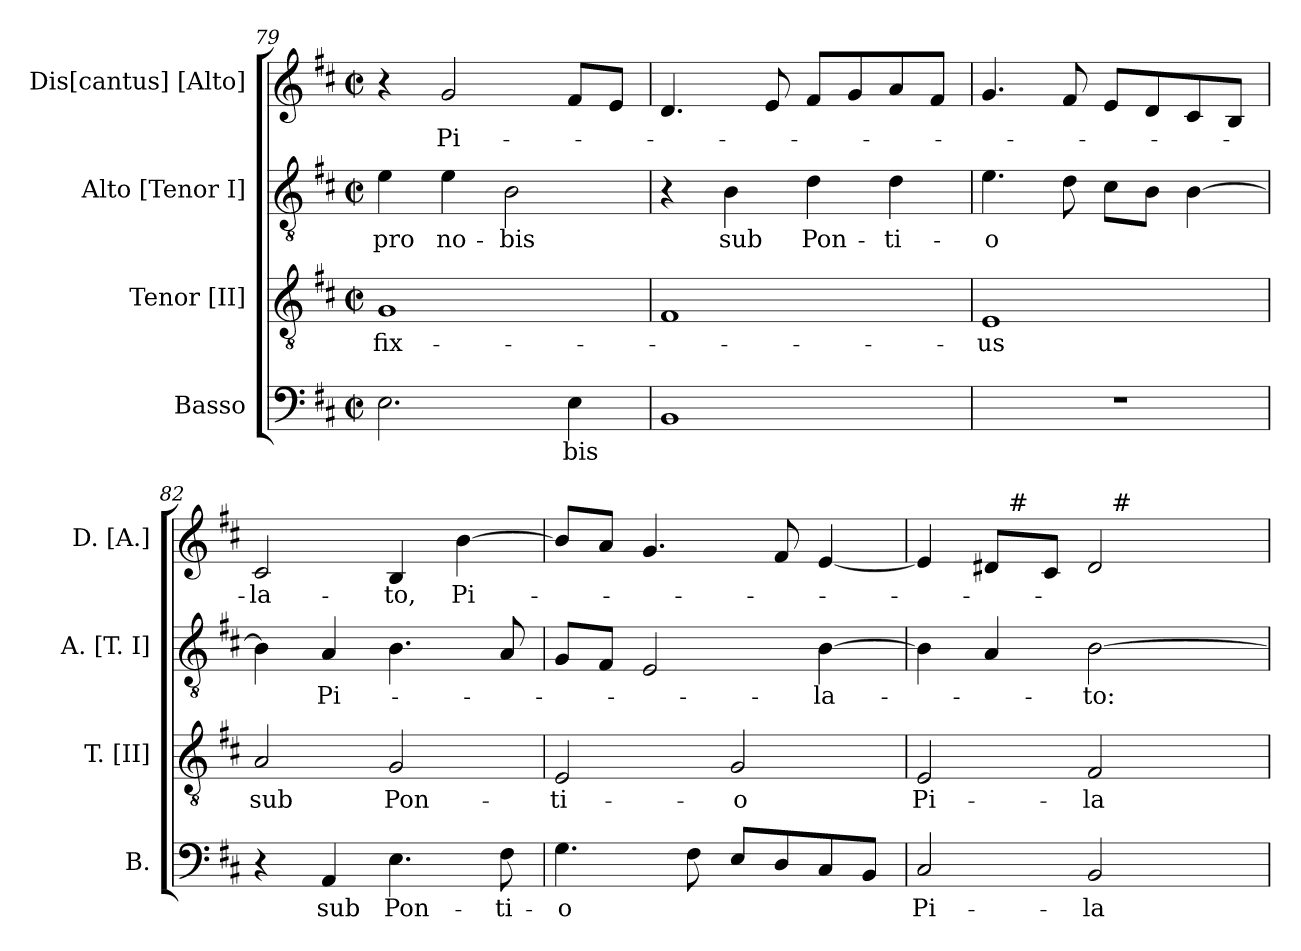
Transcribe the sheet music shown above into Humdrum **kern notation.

**kern	**text	**kern	**text	**kern	**text	**kern	**text
*part4	*part4	*part3	*part3	*part2	*part2	*part1	*part1
*staff4	*staff4	*staff3	*staff3	*staff2	*staff2	*staff1	*staff1
*I"Basso	*	*I"Tenor [II]	*	*I"Alto [Tenor I]	*	*I"Dis[cantus] [Alto]	*
*I'B.	*	*I'T. [II]	*	*I'A. [T. I]	*	*I'D. [A.]	*
*clefF4	*	*clefGv2	*	*clefGv2	*	*clefG2	*
*	*	*ITrd7c12	*	*ITrd7c12	*	*	*
*k[f#c#]	*	*k[f#c#]	*	*k[f#c#]	*	*k[f#c#]	*
*D:	*	*D:	*	*D:	*	*D:	*
*M2/2	*	*M2/2	*	*M2/2	*	*M2/2	*
*met(c|)	*	*met(c|)	*	*met(c|)	*	*met(c|)	*
=79	=79	=79	=79	=79	=79	=79	=79
!	!	!	!LO:LY:b:color=#000000	!	!	!	!
!	!	!	!	!	!LO:LY:b:color=#000000	!	!
2.Ei\	.	1GGi	-fix-	4Ei\	pro	4r	.
!	!	!	!	!	!LO:LY:b:color=#000000	!	!
!	!	!	!	!	!	!	!LO:LY:b:color=#000000
.	.	.	.	4Ei\	no-	2gi/	Pi-
!	!	!	!	!	!LO:LY:b:color=#000000	!	!
.	.	.	.	2BBi\	-bis	.	.
!	!LO:LY:b:color=#000000	!	!	!	!	!	!
4Ei\	-bis	.	.	.	.	8f#i/L	.
.	.	.	.	.	.	8ei/J	.
=80	=80	=80	=80	=80	=80	=80	=80
1BBi	.	1FF#i	.	4r	.	4.di/	.
!	!	!	!	!	!LO:LY:b:color=#000000	!	!
.	.	.	.	4BBi\	sub	.	.
.	.	.	.	.	.	8ei/	.
!	!	!	!	!	!LO:LY:b:color=#000000	!	!
.	.	.	.	4Di\	Pon-	8f#i/L	.
.	.	.	.	.	.	8gi/	.
!	!	!	!	!	!LO:LY:b:color=#000000	!	!
.	.	.	.	4Di\	-ti-	8ai/	.
.	.	.	.	.	.	8f#i/J	.
=81	=81	=81	=81	=81	=81	=81	=81
!	!	!	!LO:LY:b:color=#000000	!	!	!	!
!	!	!	!	!	!LO:LY:b:color=#000000	!	!
1r	.	1EEi	-us	4.Ei\	-o	4.gi/	.
.	.	.	.	8Di\	.	8f#i/	.
.	.	.	.	8C#i\L	.	8ei/L	.
.	.	.	.	8BBi\J	.	8di/	.
.	.	.	.	[>4BBi\	.	8c#i/	.
.	.	.	.	.	.	8Bi/J	.
=82	=82	=82	=82	=82	=82	=82	=82
!	!	!	!LO:LY:b:color=#000000	!	!	!	!
!	!	!	!	!	!	!	!LO:LY:b:color=#000000
4r	.	2AAi/	sub	4BBi\]	.	2c#i/	-la-
!	!LO:LY:b:color=#000000	!	!	!	!	!	!
!	!	!	!	!	!LO:LY:b:color=#000000	!	!
4AAi/	sub	.	.	4AAi/	Pi-	.	.
!	!LO:LY:b:color=#000000	!	!	!	!	!	!
!	!	!	!LO:LY:b:color=#000000	!	!	!	!
!	!	!	!	!	!	!	!LO:LY:b:color=#000000
4.Ei\	Pon-	2GGi/	Pon-	4.BBi\	.	4Bi/	-to,
!	!	!	!	!	!	!	!LO:LY:b:color=#000000
.	.	.	.	.	.	[>4bi\	Pi-
!	!LO:LY:b:color=#000000	!	!	!	!	!	!
8F#i\	-ti-	.	.	8AAi/	.	.	.
!!LO:LB:g=z
=83	=83	=83	=83	=83	=83	=83	=83
!	!LO:LY:b:color=#000000	!	!	!	!	!	!
!	!	!	!LO:LY:b:color=#000000	!	!	!	!
4.Gi\	-o	2EEi/	-ti-	8GGi/L	.	8bi/L]	.
.	.	.	.	8FF#i/J	.	8ai/J	.
.	.	.	.	2EEi/	.	4.gi/	.
8F#i\	.	.	.	.	.	.	.
!	!	!	!LO:LY:b:color=#000000	!	!	!	!
8Ei/L	.	2GGi/	-o	.	.	.	.
8Di/	.	.	.	.	.	8f#i/	.
!	!	!	!	!	!LO:LY:b:color=#000000	!	!
8C#i/	.	.	.	[>4BBi\	-la-	[<4ei/	.
8BBi/J	.	.	.	.	.	.	.
=84	=84	=84	=84	=84	=84	=84	=84
!	!LO:LY:b:color=#000000	!	!	!	!	!	!
!	!	!	!LO:LY:b:color=#000000	!	!	!	!
*	*	*	*	*	*	*^	*
*	*	*	*	*	*	*	*^	*
2C#i/	Pi-	2EEi/	Pi-	4BBi\]	.	4ei/]	4ryy	2ryy	.
.	.	.	.	4AAi/	.	8d#i/L	32ryy	.	.
.	.	.	.	.	.	.	256ryy	.	.
!	!	!	!	!	!	!	!LO:TX:a:t=#	!	!
.	.	.	.	.	.	.	2ryy	.	.
.	.	.	.	.	.	8c#i/J	.	.	.
!	!LO:LY:b:color=#000000	!	!	!	!	!	!	!	!
!	!	!	!LO:LY:b:color=#000000	!	!	!	!	!	!
!	!	!	!	!	!LO:LY:b:color=#000000	!	!	!	!
2BBi/	-la-	2FF#i/	-la-	[>2BBi\	-to:	2d#i/	.	32ryy	.
.	.	.	.	.	.	.	.	256ryy	.
!	!	!	!	!	!	!	!	!LO:TX:a:t=#	!
.	.	.	.	.	.	.	.	4ryy	.
.	.	.	.	.	.	.	8ryy	8ryy	.
.	.	.	.	.	.	.	16ryy	16ryy	.
.	.	.	.	.	.	.	64..ryy	64..ryy	.
*	*	*	*	*	*	*v	*v	*v	*
=	=	=	=	=	=	=	=
*-	*-	*-	*-	*-	*-	*-	*-
